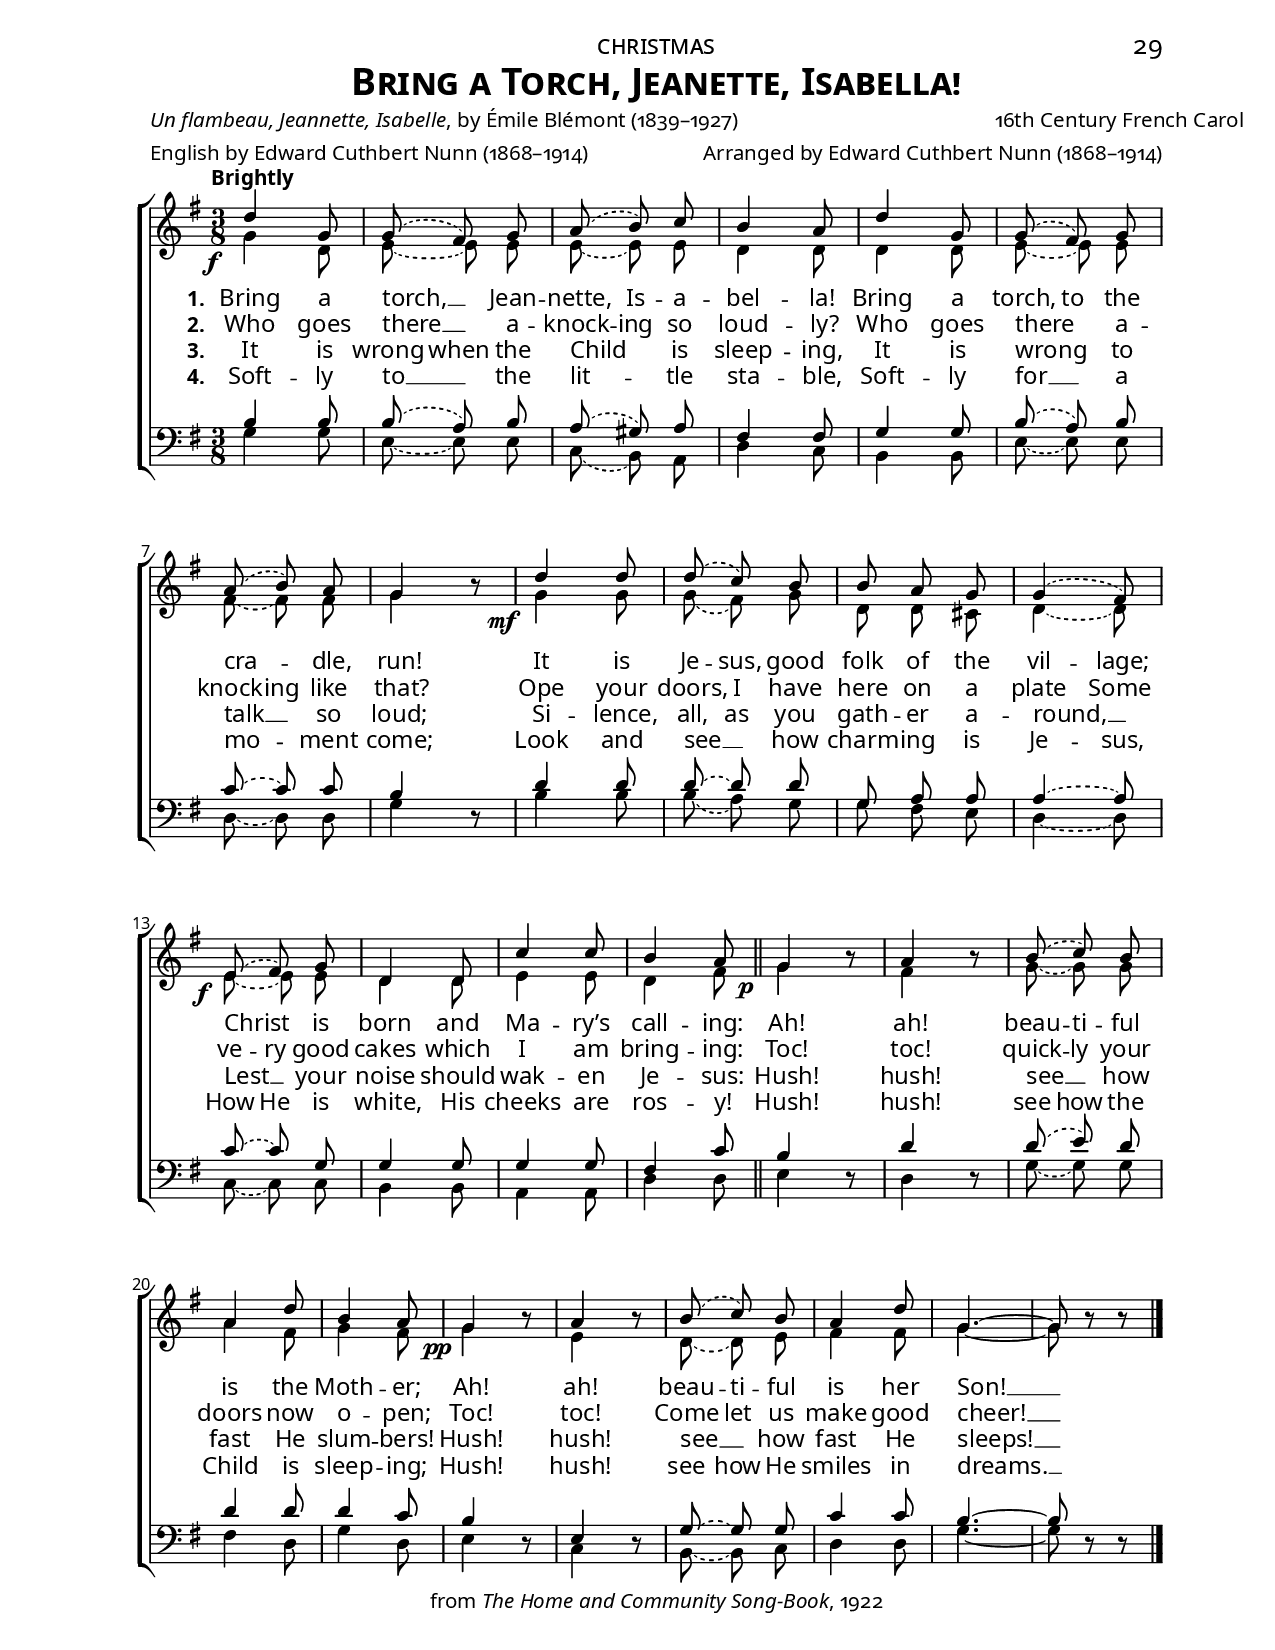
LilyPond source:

\version "2.14.2"
\include "util.ly"
\header {
  title = \markup{\override #'(font-name . "Garamond Premier Pro Semibold"){ \abs-fontsize #18 \smallCapsOldStyle"Bring a Torch, Jeanette, Isabella!"}}
  poet = \markup\concat{\italic"Un flambeau, Jeannette, Isabelle" \oldStyleNum", by Émile Blémont (1839–1927)"}
  meter = \markup\oldStyleNum"English by Edward Cuthbert Nunn (1868–1914)"
  composer = \markup\concat{\oldStyleNum"16th Century French Carol"}
  arranger = \markup\oldStyleNum"Arranged by Edward Cuthbert Nunn (1868–1914)"
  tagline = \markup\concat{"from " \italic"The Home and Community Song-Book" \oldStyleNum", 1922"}
}
\paper {
  paper-height = 11\in
  paper-width = 8.5\in
  indent = 0\in
  %system-system-spacing = #'((basic-distance . 10) (padding . 0))
  system-system-spacing =
    #'((basic-distance . 0)
       (minimum-distance . 0)
       (padding . -5)
       (stretchability . 100))
  ragged-last-bottom = ##f
  ragged-bottom = ##f
  two-sided = ##t
  inner-margin = 1\in
  outer-margin = 0.75\in
  top-margin = 0.26\in
  bottom-margin = 0.25\in
  first-page-number = #029
  print-first-page-number = ##t
  headerLine = \markup{\override #'(font-name . "Garamond Premier Pro") \smallCapsOldStyle"christmas"}
  oddHeaderMarkup = \markup\fill-line{
     \override #'(font-name . "Garamond Premier Pro")\abs-fontsize #12.5
     \combine 
        \fill-line{"" \on-the-fly #print-page-number-check-first
        \oldStylePageNum""
        }
        \fill-line{\headerLine}
  }
  evenHeaderMarkup = \markup {
     \override #'(font-name . "Garamond Premier Pro")\abs-fontsize #12.5
     \combine
        \on-the-fly #print-page-number-check-first
        \oldStylePageNum""
        \fill-line{\headerLine}
  }
}
#(set-global-staff-size 18) \paper{ #(define fonts (make-pango-font-tree "Garamond Premier Pro" "Garamond Premier Pro" "Garamond Premier Pro" (/ 18 20))) }
global = {
  \key g \major
  \time 3/8
  %\override DynamicLineSpanner #'staff-padding = #0.0
  %\override DynamicLineSpanner #'Y-extent = #'(0 . 0)
  \slurDashed
  \tieDashed
}

sopMusic = \relative c'' {
  \tempo "Brightly"
  \override DynamicText #'X-offset = #-4
  d4_\f g,8 ||
  \slurDashed g\noBeam( fis\noBeam)  g |
  a\noBeam( b\noBeam) c |
  b4 a8 |
  
  d4 g,8 |
  \slurDashed g\noBeam( fis\noBeam)  g | \break
  a\noBeam( b\noBeam) a |
  g4 b8\rest |
  
  \once\override DynamicText #'X-offset = #-5
  d4_\mf d8 |
  d8\noBeam( c\noBeam) b |
  b\noBeam a\noBeam g | 
  \slurDashed g4( fis8) | \break
  
  \once\override DynamicText #'X-offset = #-3
  e_\f\noBeam( fis\noBeam) g |
  d4 d8 |
  c'4 c8 |
  b4 a8 \bar "||"
  
  g4_\p b8\rest |
  a4 b8\rest | 
  \slurDashed b8\noBeam( c\noBeam) b | \break
  a4 d8 |
  b4 a8 |
  
  g4_\pp b8\rest |
  a4 b8\rest |
  b\noBeam( c\noBeam) b |
  a4 d8 |
  \tieSolid
  g,4.~ |
  g8 b\rest b\rest \bar "|."
}
sopWords = \lyricmode {
  
}

altoMusic = \relative c'' {
  g4 d8 |
  \slurDashed e\noBeam~ e\noBeam e |
  e\noBeam~ e\noBeam e |
  d4 d8 |
  
  d4 d8 |
  \slurDashed e\noBeam~ e\noBeam e |
  
  
  fis8\noBeam~ fis\noBeam fis8 |
  g4 s8 |
  
  g4 g8 |
  g\noBeam( fis\noBeam) g |
  d\noBeam d\noBeam cis |
  d4~ d8 |
  
  
  e8\noBeam~ e\noBeam e |
  d4 d8 |
  e4 e8 |
  d4 fis8 |
  
  g4 s8 |
  fis4 s8 |
  g\noBeam~ g\noBeam g |
  
  
  a4 fis8 |
  g4 fis8 |
  
  g4 s8 |
  e4 s8 |
  d\noBeam~ d\noBeam e |
  fis4 fis8 |
  \tieSolid
  g4.~ |
  g8 s4 \bar "|."
}
altoWords = \lyricmode {
  \dropLyricsV
  \set stanza = #"1. "
  \set ignoreMelismata = ##t
  Bring a torch, __ _ Jean -- nette, Is -- a -- bel -- la!
  Bring a torch, to the cra -- _ dle, run!
  It is Je -- sus, good folk of the vil -- lage;
  Christ _ is born and Ma -- ry’s call -- ing:
  Ah! ah! beau -- ti -- ful is the Moth -- er;
  Ah! ah! beau -- ti -- ful is her Son! __ _
}
altoWordsII = \lyricmode {
  \dropLyricsV
  \set stanza = #"2. "
  \set ignoreMelismata = ##t
  Who goes there __ _ a -- knock -- ing so loud -- ly?
  Who goes there _ a -- knock -- ing like that?
  Ope your doors, I have here on a plate
  Some ve -- ry good cakes which I am bring -- ing:
  Toc! toc! quick -- ly your doors now o -- pen;
  Toc! toc! Come let us make good cheer! __ _
}
altoWordsIII = \lyricmode {
  \dropLyricsV
  \set stanza = #"3. "
  \set ignoreMelismata = ##t
  It is wrong when the Child _ is sleep -- ing,
  It is wrong _ to talk __ _ so loud;
  Si -- lence, all, as you gath -- er a -- round, __ _
  Lest __ _ your noise should wak -- en Je -- sus:
  Hush! hush! see __ _ how fast He slum -- bers!
  Hush! hush! see __ _ how fast He sleeps! __ _
}
altoWordsIV = \lyricmode {
  \dropLyricsV
  \set stanza = #"4. "
  \set ignoreMelismata = ##t
  Soft -- ly to __ _ the lit -- _ tle sta -- ble,
  Soft -- ly for __ _ a mo -- _ ment come;
  Look and see __ _ how charm -- ing is Je -- sus,
  How He is white, His cheeks are ros -- y!
  Hush! hush! see how the Child is sleep -- ing;
  Hush! hush! see how He smiles in dreams.
__
  _
}

tenorMusic = \relative c' {
  \override DynamicText #'X-offset = #-4
  b4 b8 |
  \slurDashed b8\noBeam( a\noBeam) b |
  a\noBeam( gis\noBeam) a |
  fis4 fis8 |
  
  g4 g8 |
  b8\noBeam( a\noBeam) b |
  
  
  c\noBeam~ c\noBeam c |
  b4 s8 |
  
  d4 d8 |
  d\noBeam~ d\noBeam d\noBeam |
  g,\noBeam a\noBeam a |
  a4~ a8 |
  
  
  c\noBeam~ c\noBeam g |
  g4 g8 |
  g4 g8 |
  fis4 c'8 |
  
  b4 s8 |
  d4 s8 |
  d8\noBeam( e\noBeam) d |
  
  
  d4 d8 |
  d4 c8 |
  
  b4 s8 |
  e,4 s8 |
  g8\noBeam~ g\noBeam g |
  c4 c8 |
  \tieSolid
  b4.~ |
  b8 s4 \bar "|."
  
}
tenorWords = \lyricmode {

}

bassMusic = \relative c' {
  g4 g8 |
  \slurDashed e8\noBeam~ e\noBeam e |
  c\noBeam( b\noBeam) a |
  d4 c8 |
  
  b4 b8 |
  e8\noBeam~ e\noBeam e |
  
  
  d\noBeam~ d\noBeam d |
  g4 d8\rest |
  
  b'4 b8 |
  b\noBeam( a\noBeam) g |
  g\noBeam fis\noBeam e |
  d4~ d8 |
  
  
  c\noBeam~ c\noBeam c |
  b4 b8 |
  a4 a8 |
  d4 d8 |
  
  e4 d8\rest |
  d4 d8\rest |
  g\noBeam~ g\noBeam g |
  
  
  fis4 d8 |
  g4 d8 |
  
  e4 d8\rest |
  c4 d8\rest |
  b\noBeam~ b\noBeam c |
  d4 d8 |
  \tieSolid
  g4.~ |
  g8 d\rest d\rest \bar "|."
}
bassWords = \lyricmode {

}

\score {
  <<
   \new ChoirStaff <<
%    \new Lyrics = sopranos \with { \override VerticalAxisGroup #'nonstaff-relatedstaff-spacing = #'((basic-distance . 1)) }
    \new Staff = women <<
      \new Voice = "sopranos" { \voiceOne << \global \sopMusic >> }
      \new Voice = "altos" { \voiceTwo << \global \altoMusic >> }
    >>
    \new Lyrics \with { alignAboveContext = #"women" \override VerticalAxisGroup #'nonstaff-relatedstaff-spacing = #'((basic-distance . 1))} \lyricsto "sopranos" \sopWords
    \new Lyrics = "altosIV"  \with { alignBelowContext = #"women" 
      %\override VerticalAxisGroup #'nonstaff-relatedstaff-spacing = #'((basic-distance . 1))
      } \lyricsto "sopranos" \altoWordsIV
    \new Lyrics = "altosIII"  \with { alignBelowContext = #"women" 
      %\override VerticalAxisGroup #'nonstaff-relatedstaff-spacing = #'((basic-distance . 1))
      } \lyricsto "sopranos" \altoWordsIII
    \new Lyrics = "altosII"  \with { alignBelowContext = #"women" 
      %\override VerticalAxisGroup #'nonstaff-relatedstaff-spacing = #'((basic-distance . 1))
      } \lyricsto "sopranos" \altoWordsII
    \new Lyrics = "altos"  \with { alignBelowContext = #"women" 
      %\override VerticalAxisGroup #'nonstaff-relatedstaff-spacing = #'((basic-distance . 1))
      } \lyricsto "sopranos" \altoWords
   \new Staff = men <<
      \clef bass
      \new Voice = "tenors" { \voiceOne << \global \tenorMusic >> }
      \new Voice = "basses" { \voiceTwo << \global \bassMusic >> }
    >>
    \new Lyrics \with { alignAboveContext = #"men" \override VerticalAxisGroup #'nonstaff-relatedstaff-spacing = #'((basic-distance . 1)) } \lyricsto "tenors" \tenorWords
    \new Lyrics \with { alignBelowContext = #"men" \override VerticalAxisGroup #'nonstaff-relatedstaff-spacing = #'((basic-distance . 1)) } \lyricsto "basses" \bassWords
  >>
%    \new PianoStaff << \new Staff { \new Voice { \pianoRH } } \new Staff { \clef "bass" \pianoLH } >>
  >>
  \layout {
  \context {
    \Lyrics
    \override LyricText #'font-size = #1.3
  }
    \context {
      \Score
      %\override SpacingSpanner #'base-shortest-duration = #(ly:make-moment 1 8)
      %\override SpacingSpanner #'common-shortest-duration = #(ly:make-moment 1 4)
    }
    \context {
      % Remove all empty staves
      % \Staff \RemoveEmptyStaves \override VerticalAxisGroup #'remove-first = ##t
    }
    \context {
      \Lyrics
      \override LyricText #'X-offset = #center-on-word
    }
  }
}

